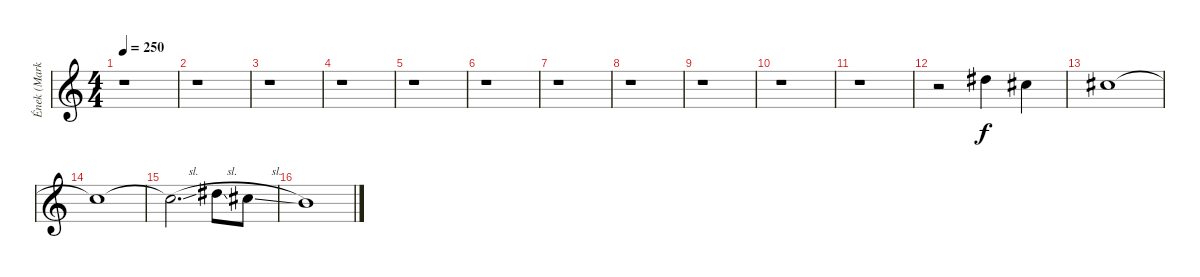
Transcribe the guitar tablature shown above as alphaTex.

\track ("Ének (Mark Boals)" "Ének (Mark") {instrument tenorsax}
\staff {score}
\tuning (E4 B3 G3 D3 A2 E2) {hide}
\ts (4 4)
\tempo 250
\clef g2
\ks c
r.1{dy f} |
r.1 |
r.1 |
r.1 |
r.1 |
r.1 |
r.1 |
r.1 |
r.1 |
r.1 |
r.1 |
r.2 11.1.4 9.1.4 |
9.1.1 |
9.1{t}.1 |
9.1{sl t}.2{d} 11.1{sl}.8 9.1{sl}.8 |
7.1.1
